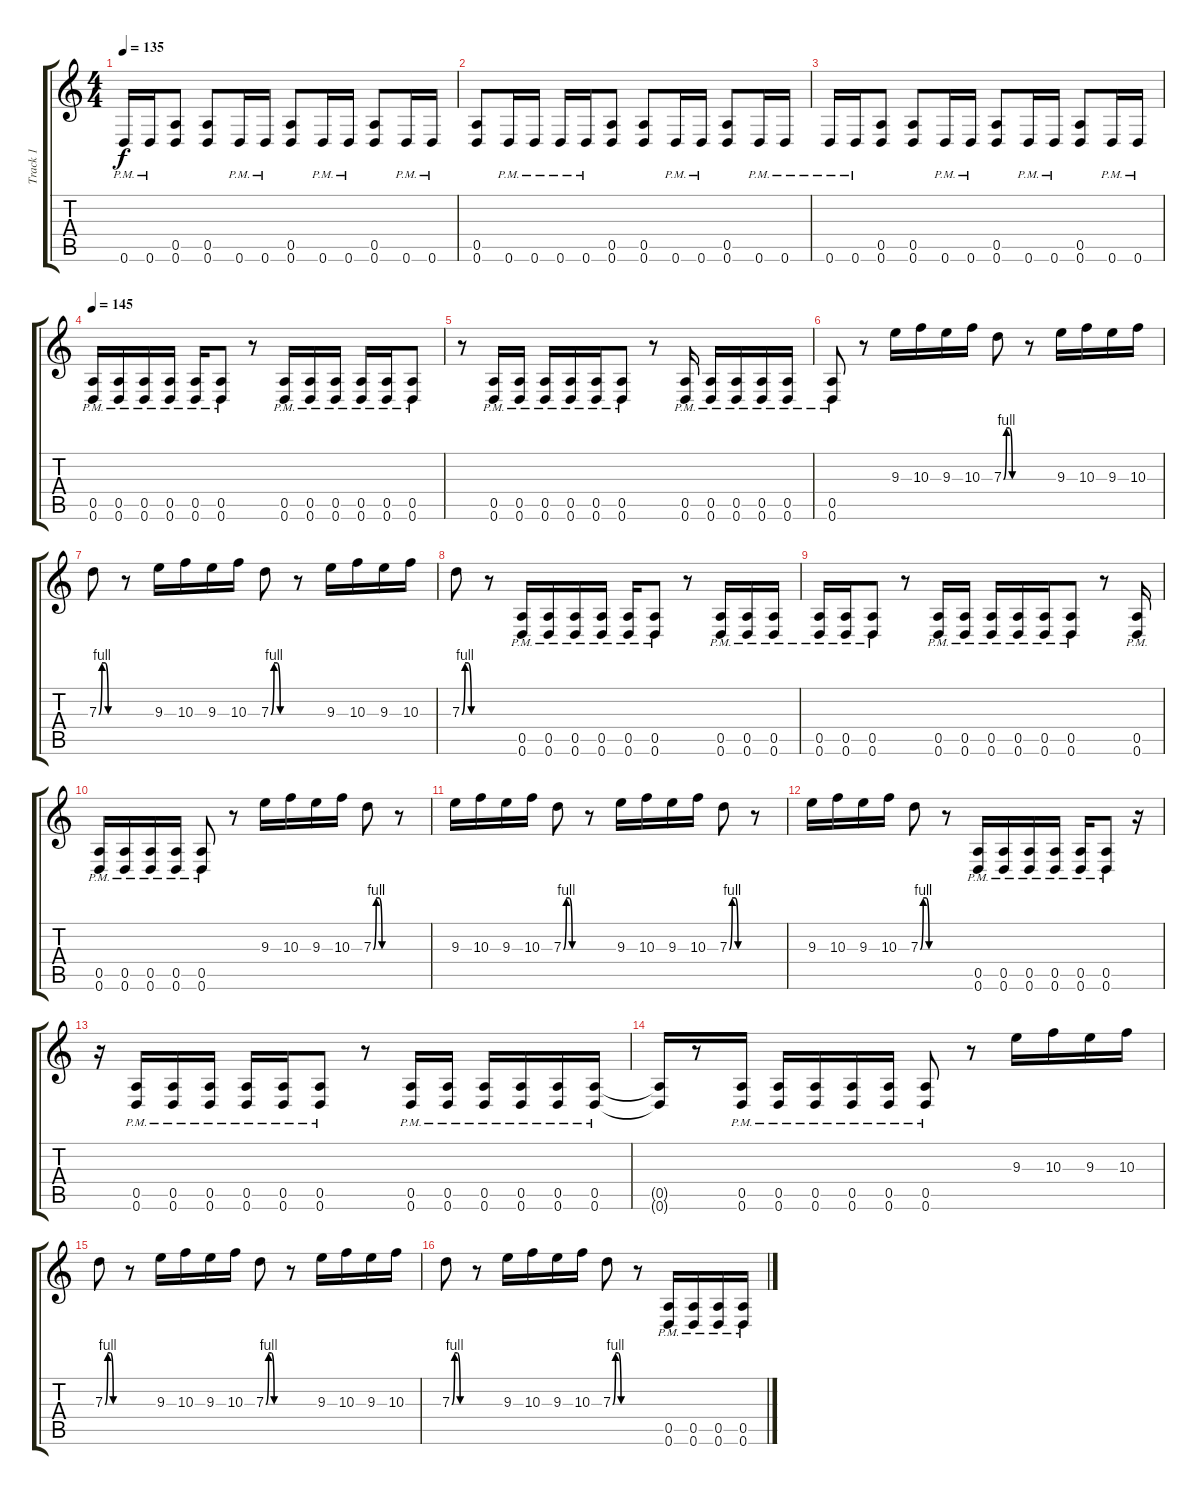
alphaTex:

\track ("Track 1" "Track 1") {instrument distortionguitar}
\staff {score tabs}
\tuning (E4 B3 G3 D3 A2 D2) {hide}
\ts (4 4)
\tempo 135
\clef g2
\ks c
0.6{pm}.16{dy f} 0.6{pm}.16 (0.5 0.6).8 (0.5 0.6).8 0.6{pm}.16 0.6{pm}.16 (0.5 0.6).8 0.6{pm}.16 0.6{pm}.16 (0.5 0.6).8 0.6{pm}.16 0.6{pm}.16 |
(0.5 0.6).8 0.6{pm}.16 0.6{pm}.16 0.6{pm}.16 0.6{pm}.16 (0.5 0.6).8 (0.5 0.6).8 0.6{pm}.16 0.6{pm}.16 (0.5 0.6).8 0.6{pm}.16 0.6{pm}.16 |
0.6{pm}.16 0.6{pm}.16 (0.5 0.6).8 (0.5 0.6).8 0.6{pm}.16 0.6{pm}.16 (0.5 0.6).8 0.6{pm}.16 0.6{pm}.16 (0.5 0.6).8 0.6{pm}.16 0.6{pm}.16 |
\tempo 145
(0.5{pm} 0.6{pm}).16 (0.5{pm} 0.6{pm}).16 (0.5{pm} 0.6{pm}).16 (0.5{pm} 0.6{pm}).16 (0.5{pm} 0.6{pm}).16 (0.5{pm} 0.6{pm}).8 r.8 (0.5{pm} 0.6{pm}).16 (0.5{pm} 0.6{pm}).16 (0.5{pm} 0.6{pm}).16 (0.5{pm} 0.6{pm}).16 (0.5{pm} 0.6{pm}).16 (0.5{pm} 0.6{pm}).8 |
r.8 (0.5{pm} 0.6{pm}).16 (0.5{pm} 0.6{pm}).16 (0.5{pm} 0.6{pm}).16 (0.5{pm} 0.6{pm}).16 (0.5{pm} 0.6{pm}).16 (0.5{pm} 0.6{pm}).8 r.8 (0.5{pm} 0.6{pm}).16 (0.5{pm} 0.6{pm}).16 (0.5{pm} 0.6{pm}).16 (0.5{pm} 0.6{pm}).16 (0.5{pm} 0.6{pm}).16 |
(0.5{pm} 0.6{pm}).8 r.8 9.3.16 10.3.16 9.3.16 10.3.16 7.3{be (custom 0 0 10 4 20 4 30 0 60 0)}.8 r.8 9.3.16 10.3.16 9.3.16 10.3.16 |
7.3{be (custom 0 0 10 4 20 4 30 0 60 0)}.8 r.8 9.3.16 10.3.16 9.3.16 10.3.16 7.3{be (custom 0 0 10 4 20 4 30 0 60 0)}.8 r.8 9.3.16 10.3.16 9.3.16 10.3.16 |
7.3{be (custom 0 0 10 4 20 4 30 0 60 0)}.8 r.8 (0.5{pm} 0.6{pm}).16 (0.5{pm} 0.6{pm}).16 (0.5{pm} 0.6{pm}).16 (0.5{pm} 0.6{pm}).16 (0.5{pm} 0.6{pm}).16 (0.5{pm} 0.6{pm}).8 r.8 (0.5{pm} 0.6{pm}).16 (0.5{pm} 0.6{pm}).16 (0.5{pm} 0.6{pm}).16 |
(0.5{pm} 0.6{pm}).16 (0.5{pm} 0.6{pm}).16 (0.5{pm} 0.6{pm}).8 r.8 (0.5{pm} 0.6{pm}).16 (0.5{pm} 0.6{pm}).16 (0.5{pm} 0.6{pm}).16 (0.5{pm} 0.6{pm}).16 (0.5{pm} 0.6{pm}).16 (0.5{pm} 0.6{pm}).8 r.8 (0.5{pm} 0.6{pm}).16 |
(0.5{pm} 0.6{pm}).16 (0.5{pm} 0.6{pm}).16 (0.5{pm} 0.6{pm}).16 (0.5{pm} 0.6{pm}).16 (0.5{pm} 0.6{pm}).8 r.8 9.3.16 10.3.16 9.3.16 10.3.16 7.3{be (custom 0 0 10 4 20 4 30 0 60 0)}.8 r.8 |
9.3.16 10.3.16 9.3.16 10.3.16 7.3{be (custom 0 0 10 4 20 4 30 0 60 0)}.8 r.8 9.3.16 10.3.16 9.3.16 10.3.16 7.3{be (custom 0 0 10 4 20 4 30 0 60 0)}.8 r.8 |
9.3.16 10.3.16 9.3.16 10.3.16 7.3{be (custom 0 0 10 4 20 4 30 0 60 0)}.8 r.8 (0.5{pm} 0.6{pm}).16 (0.5{pm} 0.6{pm}).16 (0.5{pm} 0.6{pm}).16 (0.5{pm} 0.6{pm}).16 (0.5{pm} 0.6{pm}).16 (0.5{pm} 0.6{pm}).8 r.16 |
r.16 (0.5{pm} 0.6{pm}).16 (0.5{pm} 0.6{pm}).16 (0.5{pm} 0.6{pm}).16 (0.5{pm} 0.6{pm}).16 (0.5{pm} 0.6{pm}).16 (0.5{pm} 0.6{pm}).8 r.8 (0.5{pm} 0.6{pm}).16 (0.5{pm} 0.6{pm}).16 (0.5{pm} 0.6{pm}).16 (0.5{pm} 0.6{pm}).16 (0.5{pm} 0.6{pm}).16 (0.5{pm} 0.6{pm}).16 |
(0.5{t} 0.6{t}).16 r.8 (0.5{pm} 0.6{pm}).16 (0.5{pm} 0.6{pm}).16 (0.5{pm} 0.6{pm}).16 (0.5{pm} 0.6{pm}).16 (0.5{pm} 0.6{pm}).16 (0.5{pm} 0.6{pm}).8 r.8 9.3.16 10.3.16 9.3.16 10.3.16 |
7.3{be (custom 0 0 10 4 20 4 30 0 60 0)}.8 r.8 9.3.16 10.3.16 9.3.16 10.3.16 7.3{be (custom 0 0 10 4 20 4 30 0 60 0)}.8 r.8 9.3.16 10.3.16 9.3.16 10.3.16 |
7.3{be (custom 0 0 10 4 20 4 30 0 60 0)}.8 r.8 9.3.16 10.3.16 9.3.16 10.3.16 7.3{be (custom 0 0 10 4 20 4 30 0 60 0)}.8 r.8 (0.5{pm} 0.6{pm}).16 (0.5{pm} 0.6{pm}).16 (0.5{pm} 0.6{pm}).16 (0.5{pm} 0.6{pm}).16
